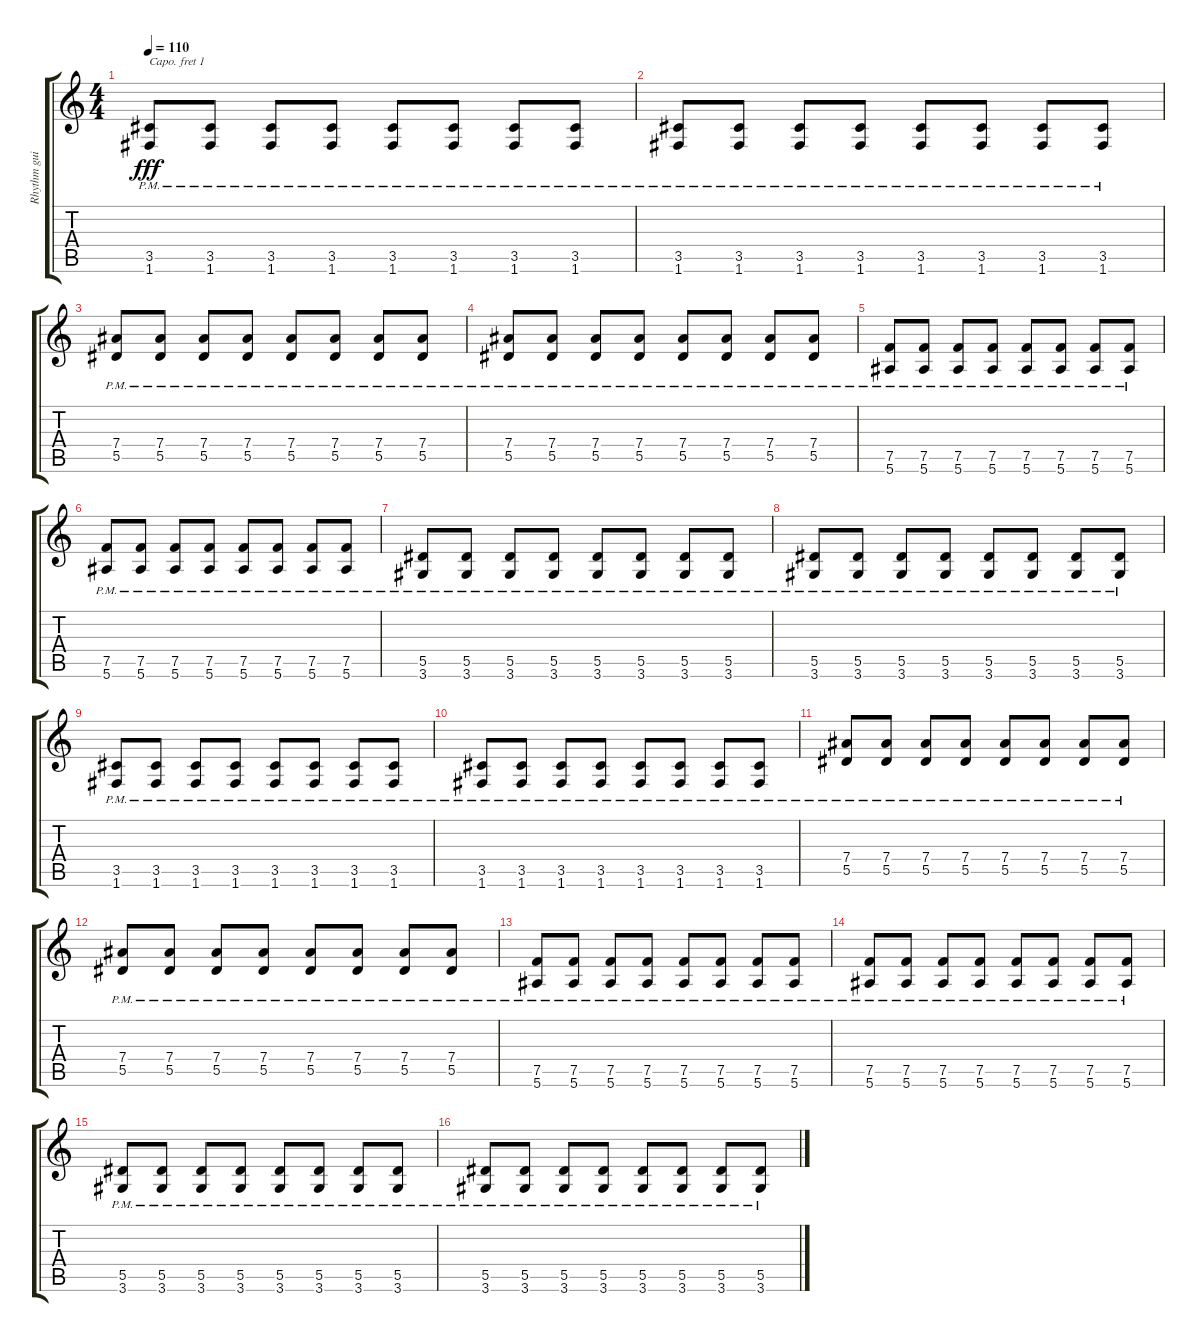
\track ("Rhythm guitar" "Rhythm gui") {instrument electricguitarmuted}
\staff {score tabs}
\capo 1
\tuning (E4 B3 G3 D3 A2 E2) {hide}
\ts (4 4)
\tempo 110
\clef g2
\ks c
(3.5{pm} 1.6{pm}).8{dy fff} (3.5{pm} 1.6{pm}).8 (3.5{pm} 1.6{pm}).8 (3.5{pm} 1.6{pm}).8 (3.5{pm} 1.6{pm}).8 (3.5{pm} 1.6{pm}).8 (3.5{pm} 1.6{pm}).8 (3.5{pm} 1.6{pm}).8 |
(3.5{pm} 1.6{pm}).8 (3.5{pm} 1.6{pm}).8 (3.5{pm} 1.6{pm}).8 (3.5{pm} 1.6{pm}).8 (3.5{pm} 1.6{pm}).8 (3.5{pm} 1.6{pm}).8 (3.5{pm} 1.6{pm}).8 (3.5{pm} 1.6{pm}).8 |
(7.4{pm} 5.5{pm}).8 (7.4{pm} 5.5{pm}).8 (7.4{pm} 5.5{pm}).8 (7.4{pm} 5.5{pm}).8 (7.4{pm} 5.5{pm}).8 (7.4{pm} 5.5{pm}).8 (7.4{pm} 5.5{pm}).8 (7.4{pm} 5.5{pm}).8 |
(7.4{pm} 5.5{pm}).8 (7.4{pm} 5.5{pm}).8 (7.4{pm} 5.5{pm}).8 (7.4{pm} 5.5{pm}).8 (7.4{pm} 5.5{pm}).8 (7.4{pm} 5.5{pm}).8 (7.4{pm} 5.5{pm}).8 (7.4{pm} 5.5{pm}).8 |
(7.5{pm} 5.6{pm}).8 (7.5{pm} 5.6{pm}).8 (7.5{pm} 5.6{pm}).8 (7.5{pm} 5.6{pm}).8 (7.5{pm} 5.6{pm}).8 (7.5{pm} 5.6{pm}).8 (7.5{pm} 5.6{pm}).8 (7.5{pm} 5.6{pm}).8 |
(7.5{pm} 5.6{pm}).8 (7.5{pm} 5.6{pm}).8 (7.5{pm} 5.6{pm}).8 (7.5{pm} 5.6{pm}).8 (7.5{pm} 5.6{pm}).8 (7.5{pm} 5.6{pm}).8 (7.5{pm} 5.6{pm}).8 (7.5{pm} 5.6{pm}).8 |
(5.5{pm} 3.6).8 (5.5{pm} 3.6).8 (5.5{pm} 3.6).8 (5.5{pm} 3.6).8 (5.5{pm} 3.6).8 (5.5{pm} 3.6).8 (5.5{pm} 3.6).8 (5.5{pm} 3.6).8 |
(5.5{pm} 3.6).8 (5.5{pm} 3.6).8 (5.5{pm} 3.6).8 (5.5{pm} 3.6).8 (5.5{pm} 3.6).8 (5.5{pm} 3.6).8 (5.5{pm} 3.6).8 (5.5{pm} 3.6).8 |
(3.5{pm} 1.6{pm}).8 (3.5{pm} 1.6{pm}).8 (3.5{pm} 1.6{pm}).8 (3.5{pm} 1.6{pm}).8 (3.5{pm} 1.6{pm}).8 (3.5{pm} 1.6{pm}).8 (3.5{pm} 1.6{pm}).8 (3.5{pm} 1.6{pm}).8 |
(3.5{pm} 1.6{pm}).8 (3.5{pm} 1.6{pm}).8 (3.5{pm} 1.6{pm}).8 (3.5{pm} 1.6{pm}).8 (3.5{pm} 1.6{pm}).8 (3.5{pm} 1.6{pm}).8 (3.5{pm} 1.6{pm}).8 (3.5{pm} 1.6{pm}).8 |
(7.4{pm} 5.5{pm}).8 (7.4{pm} 5.5{pm}).8 (7.4{pm} 5.5{pm}).8 (7.4{pm} 5.5{pm}).8 (7.4{pm} 5.5{pm}).8 (7.4{pm} 5.5{pm}).8 (7.4{pm} 5.5{pm}).8 (7.4{pm} 5.5{pm}).8 |
(7.4{pm} 5.5{pm}).8 (7.4{pm} 5.5{pm}).8 (7.4{pm} 5.5{pm}).8 (7.4{pm} 5.5{pm}).8 (7.4{pm} 5.5{pm}).8 (7.4{pm} 5.5{pm}).8 (7.4{pm} 5.5{pm}).8 (7.4{pm} 5.5{pm}).8 |
(7.5{pm} 5.6{pm}).8 (7.5{pm} 5.6{pm}).8 (7.5{pm} 5.6{pm}).8 (7.5{pm} 5.6{pm}).8 (7.5{pm} 5.6{pm}).8 (7.5{pm} 5.6{pm}).8 (7.5{pm} 5.6{pm}).8 (7.5{pm} 5.6{pm}).8 |
(7.5{pm} 5.6{pm}).8 (7.5{pm} 5.6{pm}).8 (7.5{pm} 5.6{pm}).8 (7.5{pm} 5.6{pm}).8 (7.5{pm} 5.6{pm}).8 (7.5{pm} 5.6{pm}).8 (7.5{pm} 5.6{pm}).8 (7.5{pm} 5.6{pm}).8 |
(5.5{pm} 3.6).8 (5.5{pm} 3.6).8 (5.5{pm} 3.6).8 (5.5{pm} 3.6).8 (5.5{pm} 3.6).8 (5.5{pm} 3.6).8 (5.5{pm} 3.6).8 (5.5{pm} 3.6).8 |
(5.5{pm} 3.6).8 (5.5{pm} 3.6).8 (5.5{pm} 3.6).8 (5.5{pm} 3.6).8 (5.5{pm} 3.6).8 (5.5{pm} 3.6).8 (5.5{pm} 3.6).8 (5.5{pm} 3.6).8
